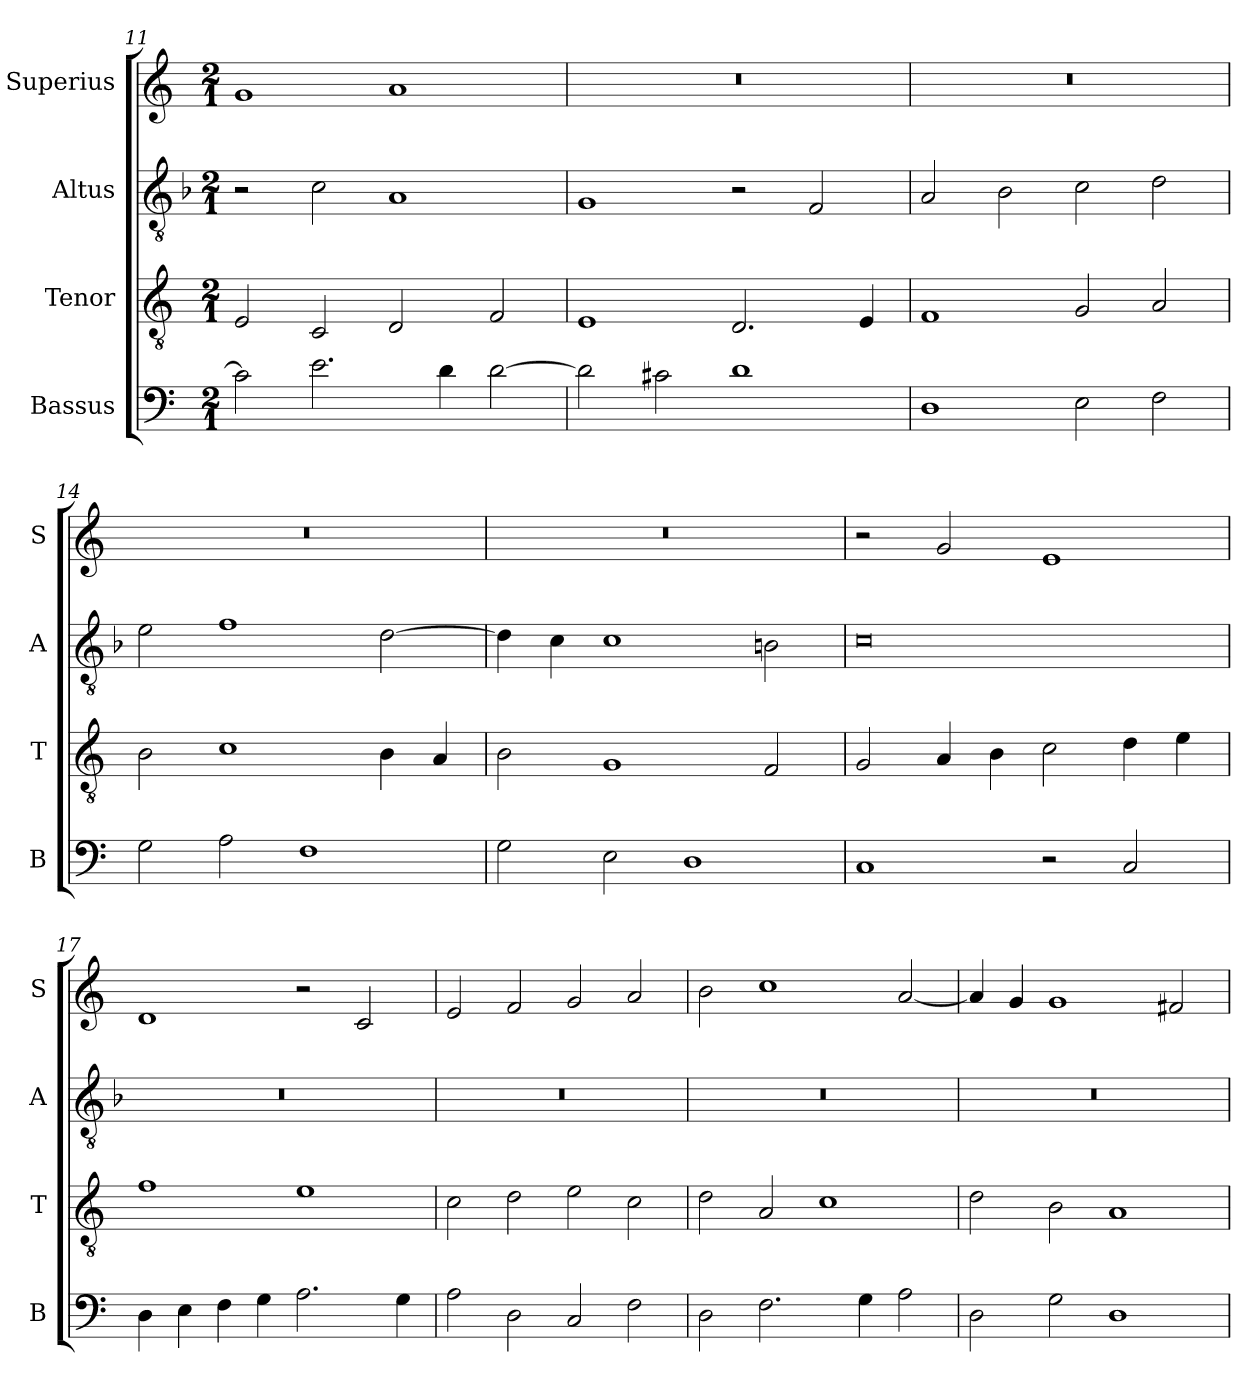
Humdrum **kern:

**kern	**kern	**kern	**kern
*part4	*part3	*part2	*part1
*staff4	*staff3	*staff2	*staff1
*I"Bassus	*I"Tenor	*I"Altus	*I"Superius
*I'B	*I'T	*I'A	*I'S
*clefF4	*clefGv2	*clefGv2	*clefG2
*k[]	*k[]	*k[b-]	*k[]
*M2/1	*M2/1	*M2/1	*M2/1
=11	=11	=11	=11
2c\]	2E/	2r	1g
2.e\	2C/	2c\	.
.	2D/	1A	1a
4d\	.	.	.
[2d\	2F/	.	.
=12	=12	=12	=12
2d\]	1E	1G	0r
2c#X\	.	.	.
1d	2.D/	2r	.
.	.	2F/	.
.	4E/	.	.
=13	=13	=13	=13
1D	1F	2A/	0r
.	.	2B-\	.
2E\	2G/	2c\	.
2F\	2A/	2d\	.
=14	=14	=14	=14
2G\	2B\	2e\	0r
2A\	1c	1f	.
1F	.	.	.
.	4B\	[2d\	.
.	4A/	.	.
=15	=15	=15	=15
2G\	2B\	4d\]	0r
.	.	4c\	.
2E\	1G	1c	.
1D	.	.	.
.	2F/	2Bn\	.
=16	=16	=16	=16
1C	2G/	0c	2r
.	4A/	.	2g/
.	4B\	.	.
2r	2c\	.	1e
2C/	4d\	.	.
.	4e\	.	.
=17	=17	=17	=17
4D\	1f	0r	1d
4E\	.	.	.
4F\	.	.	.
4G\	.	.	.
2.A\	1e	.	2r
.	.	.	2c/
4G\	.	.	.
=18	=18	=18	=18
2A\	2c\	0r	2e/
2D\	2d\	.	2f/
2C/	2e\	.	2g/
2F\	2c\	.	2a/
=19	=19	=19	=19
2D\	2d\	0r	2b\
2.F\	2A/	.	1cc
.	1c	.	.
4G\	.	.	.
2A\	.	.	[2a/
=20	=20	=20	=20
2D\	2d\	0r	4a/]
.	.	.	4g/
2G\	2B\	.	1g
1D	1A	.	.
.	.	.	2f#X/
=	=	=	=
*-	*-	*-	*-
